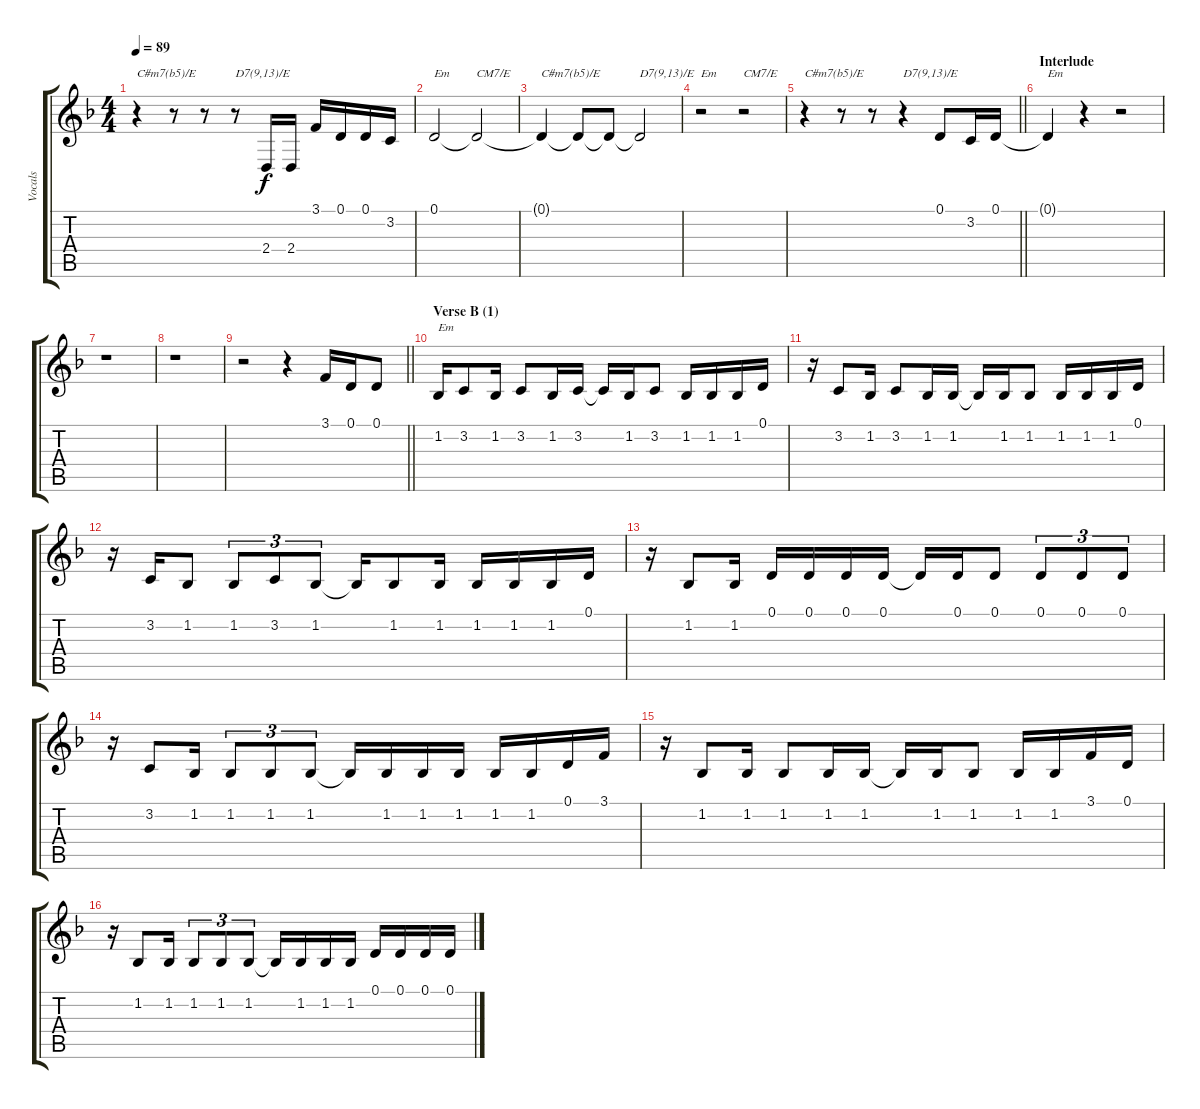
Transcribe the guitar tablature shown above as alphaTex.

\track ("Vocals" "Vocals") {instrument sopranosax}
\staff {score tabs}
\tuning (D4 A3 F3 C3 G2 D2) {hide}
\ts (4 4)
\tempo 89
\clef g2
\ks dminor
r.4{txt "C#m7(b5)/E" dy f} r.8 r.8 r.8{txt "D7(9,13)/E"} 2.4.16 2.4.16 3.1.16 0.1.16 0.1.16 3.2.16 |
0.1.2{txt "Em"} 0.1{t}.2{txt "CM7/E"} |
0.1{t}.4{txt "C#m7(b5)/E"} 0.1{t}.8 0.1{t}.8 0.1{t}.2{txt "D7(9,13)/E"} |
r.2{txt "Em"} r.2{txt "CM7/E"} |
\barLineRight lightlight
r.4{txt "C#m7(b5)/E"} r.8 r.8 r.4{txt "D7(9,13)/E"} 0.1.8 3.2.16 0.1.16 |
\section ("" "Interlude")
0.1{t}.4{txt "Em"} r.4 r.2 |
r.1 |
r.1 |
\barLineRight lightlight
r.2 r.4 3.1.16 0.1.16 0.1.8 |
\section ("" "Verse B (1)")
1.2.16{txt "Em"} 3.2.8 1.2.16 3.2.8 1.2.16 3.2.16 3.2{t}.16 1.2.16 3.2.8 1.2.16 1.2.16 1.2.16 0.1.16 |
r.16 3.2.8 1.2.16 3.2.8 1.2.16 1.2.16 1.2{t}.16 1.2.16 1.2.8 1.2.16 1.2.16 1.2.16 0.1.16 |
r.16 3.2.16 1.2.8 1.2.8{tu (3 2)} 3.2.8{tu (3 2)} 1.2.8{tu (3 2)} 1.2{t}.16 1.2.8 1.2.16 1.2.16 1.2.16 1.2.16 0.1.16 |
r.16 1.2.8 1.2.16 0.1.16 0.1.16 0.1.16 0.1.16 0.1{t}.16 0.1.16 0.1.8 0.1.8{tu (3 2)} 0.1.8{tu (3 2)} 0.1.8{tu (3 2)} |
r.16 3.2.8 1.2.16 1.2.8{tu (3 2)} 1.2.8{tu (3 2)} 1.2.8{tu (3 2)} 1.2{t}.16 1.2.16 1.2.16 1.2.16 1.2.16 1.2.16 0.1.16 3.1.16 |
r.16 1.2.8 1.2.16 1.2.8 1.2.16 1.2.16 1.2{t}.16 1.2.16 1.2.8 1.2.16 1.2.16 3.1.16 0.1.16 |
r.16 1.2.8 1.2.16 1.2.8{tu (3 2)} 1.2.8{tu (3 2)} 1.2.8{tu (3 2)} 1.2{t}.16 1.2.16 1.2.16 1.2.16 0.1.16 0.1.16 0.1.16 0.1.16
